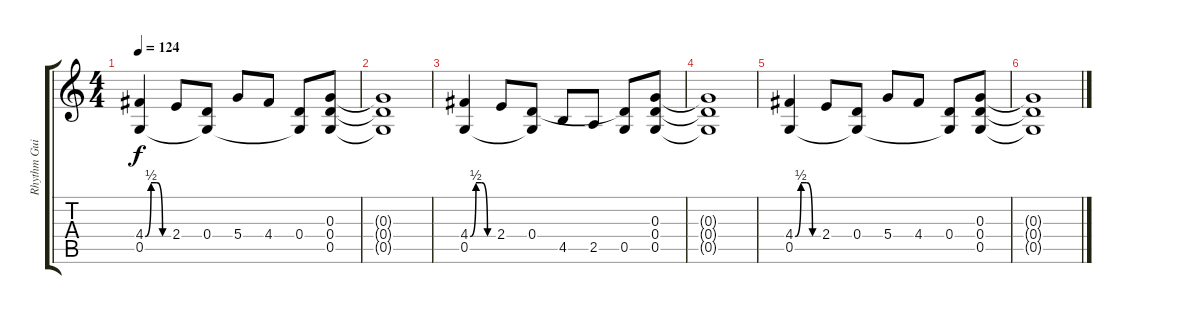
\track ("Rhythm Guitar - Open G" "Rhythm Gui") {instrument overdrivenguitar}
\staff {score tabs}
\tuning (D4 B3 G3 D3 G2 D2) {hide}
\ts (4 4)
\tempo 124
\clef g2
\ks c
(4.4{be (custom 0 0 15 2 30 2 45 0 60 0)} 0.5).4{dy f} 2.4.8 (0.4 0.5{t}).8 5.4.8 4.4.8 (0.4 0.5{t}).8 (0.3 0.4 0.5).8 |
(0.3{t} 0.4{t} 0.5{t}).1 |
(4.4{be (custom 0 0 15 2 30 2 45 0 60 0)} 0.5).4 2.4.8 (0.4 0.5{t}).8 4.5.8 2.5.8 (0.4{t} 0.5).8 (0.3 0.4 0.5).8 |
(0.3{t} 0.4{t} 0.5{t}).1 |
(4.4{be (custom 0 0 15 2 30 2 45 0 60 0)} 0.5).4 2.4.8 (0.4 0.5{t}).8 5.4.8 4.4.8 (0.4 0.5{t}).8 (0.3 0.4 0.5).8 |
(0.3{t} 0.4{t} 0.5{t}).1
